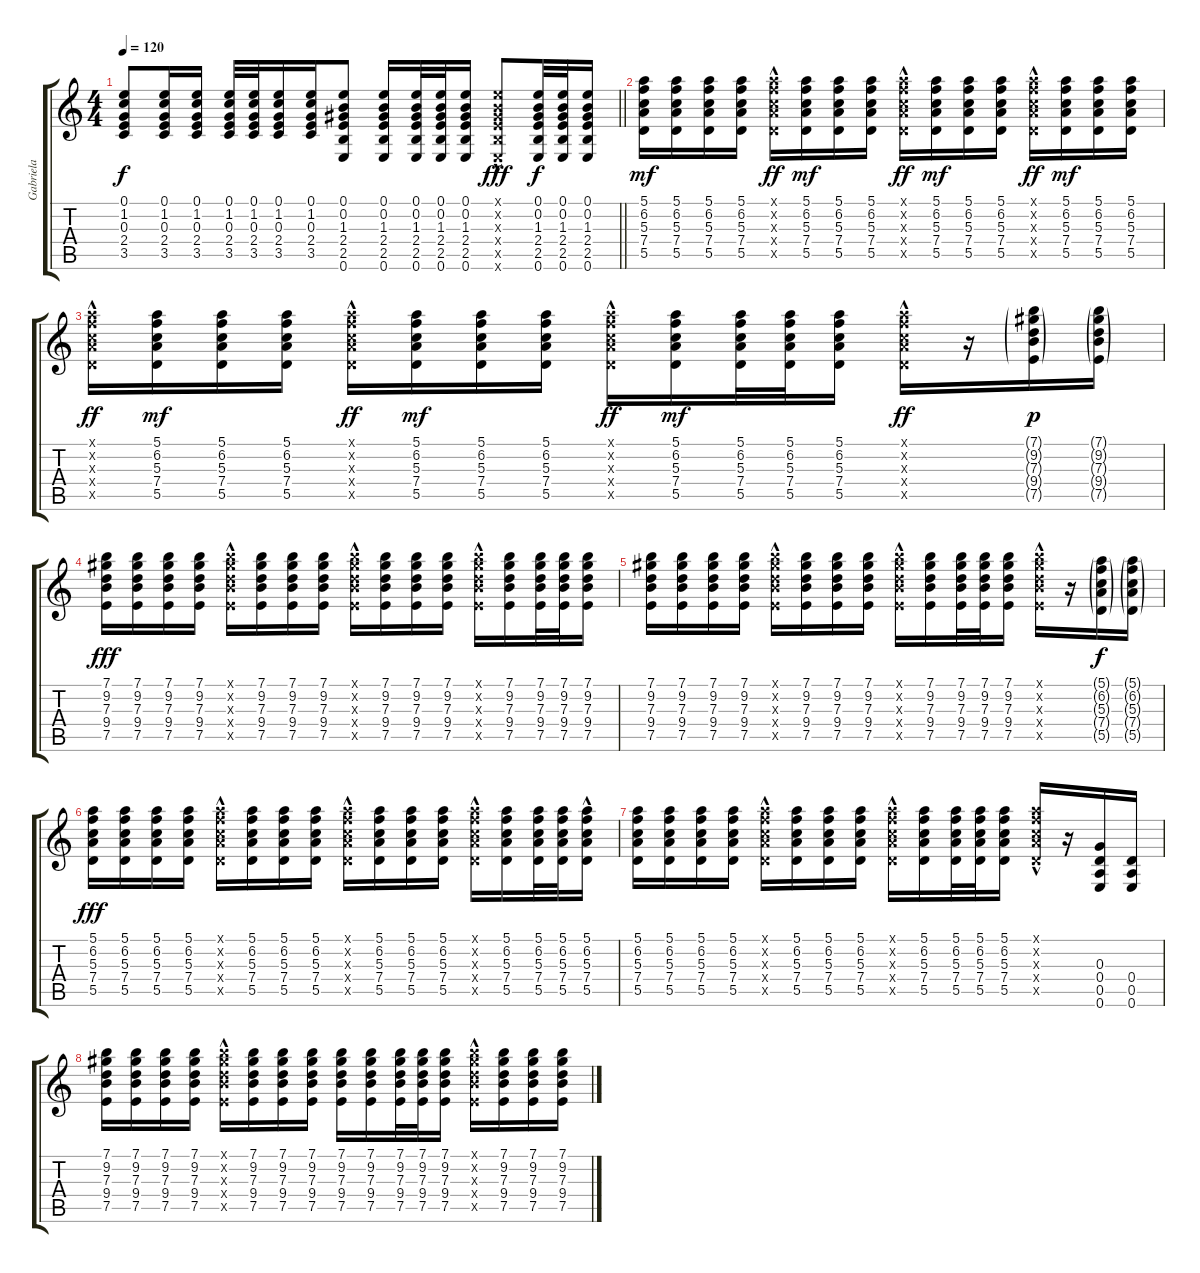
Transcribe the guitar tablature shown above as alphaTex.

\track ("Gabriela" "Gabriela") {instrument acousticguitarnylon}
\staff {score tabs}
\tuning (E4 B3 G3 D3 A2 E2) {hide}
\ts (4 4)
\tempo 120
\clef g2
\barLineRight lightlight
\ks c
(0.1 1.2 0.3 2.4 3.5).8{dy f} (0.1 1.2 0.3 2.4 3.5).16 (0.1 1.2 0.3 2.4 3.5).16 (0.1 1.2 0.3 2.4 3.5).32 (0.1 1.2 0.3 2.4 3.5).32 (0.1 1.2 0.3 2.4 3.5).16 (0.1 1.2 0.3 2.4 3.5).16 (0.1 0.2 1.3 2.4 2.5 0.6).8 (0.1 0.2 1.3 2.4 2.5 0.6).16 (0.1 0.2 1.3 2.4 2.5 0.6).32 (0.1 0.2 1.3 2.4 2.5 0.6).32 (0.1 0.2 1.3 2.4 2.5 0.6).16 (0.1{hac x} 0.2{hac x} 1.3{hac x} 2.4{hac x} 2.5{hac x} 0.6{hac x}).8{dy fff} (0.1 0.2 1.3 2.4 2.5 0.6).32{dy f} (0.1 0.2 1.3 2.4 2.5 0.6).32 (0.1 0.2 1.3 2.4 2.5 0.6).16 |
(5.1 6.2 5.3 7.4 5.5).16{dy mf} (5.1 6.2 5.3 7.4 5.5).16 (5.1 6.2 5.3 7.4 5.5).16 (5.1 6.2 5.3 7.4 5.5).16 (5.1{hac x} 6.2{hac x} 5.3{hac x} 7.4{hac x} 5.5{hac x}).16{dy ff} (5.1 6.2 5.3 7.4 5.5).16{dy mf} (5.1 6.2 5.3 7.4 5.5).16 (5.1 6.2 5.3 7.4 5.5).16 (5.1{hac x} 6.2{hac x} 5.3{hac x} 7.4{hac x} 5.5{hac x}).16{dy ff} (5.1 6.2 5.3 7.4 5.5).16{dy mf} (5.1 6.2 5.3 7.4 5.5).16 (5.1 6.2 5.3 7.4 5.5).16 (5.1{hac x} 6.2{hac x} 5.3{hac x} 7.4{hac x} 5.5{hac x}).16{dy ff} (5.1 6.2 5.3 7.4 5.5).16{dy mf} (5.1 6.2 5.3 7.4 5.5).16 (5.1 6.2 5.3 7.4 5.5).16 |
(5.1{hac x} 6.2{hac x} 5.3{hac x} 7.4{hac x} 5.5{hac x}).16{dy ff} (5.1 6.2 5.3 7.4 5.5).16{dy mf} (5.1 6.2 5.3 7.4 5.5).16 (5.1 6.2 5.3 7.4 5.5).16 (5.1{hac x} 6.2{hac x} 5.3{hac x} 7.4{hac x} 5.5{hac x}).16{dy ff} (5.1 6.2 5.3 7.4 5.5).16{dy mf} (5.1 6.2 5.3 7.4 5.5).16 (5.1 6.2 5.3 7.4 5.5).16 (5.1{hac x} 6.2{hac x} 5.3{hac x} 7.4{hac x} 5.5{hac x}).16{dy ff} (5.1 6.2 5.3 7.4 5.5).16{dy mf} (5.1 6.2 5.3 7.4 5.5).32 (5.1 6.2 5.3 7.4 5.5).32 (5.1 6.2 5.3 7.4 5.5).16 (5.1{hac x} 6.2{hac x} 5.3{hac x} 7.4{hac x} 5.5{hac x}).16{dy ff} r.16 (7.1{g} 9.2{g} 7.3{g} 9.4{g} 7.5{g}).16{dy p} (7.1{g} 9.2{g} 7.3{g} 9.4{g} 7.5{g}).16 |
(7.1 9.2 7.3 9.4 7.5).16{dy fff} (7.1 9.2 7.3 9.4 7.5).16 (7.1 9.2 7.3 9.4 7.5).16 (7.1 9.2 7.3 9.4 7.5).16 (7.1{hac x} 9.2{hac x} 7.3{hac x} 9.4{hac x} 7.5{hac x}).16 (7.1 9.2 7.3 9.4 7.5).16 (7.1 9.2 7.3 9.4 7.5).16 (7.1 9.2 7.3 9.4 7.5).16 (7.1{hac x} 9.2{hac x} 7.3{hac x} 9.4{hac x} 7.5{hac x}).16 (7.1 9.2 7.3 9.4 7.5).16 (7.1 9.2 7.3 9.4 7.5).16 (7.1 9.2 7.3 9.4 7.5).16 (7.1{hac x} 9.2{hac x} 7.3{hac x} 9.4{hac x} 7.5{hac x}).16 (7.1 9.2 7.3 9.4 7.5).16 (7.1 9.2 7.3 9.4 7.5).32 (7.1 9.2 7.3 9.4 7.5).32 (7.1 9.2 7.3 9.4 7.5).16 |
(7.1 9.2 7.3 9.4 7.5).16 (7.1 9.2 7.3 9.4 7.5).16 (7.1 9.2 7.3 9.4 7.5).16 (7.1 9.2 7.3 9.4 7.5).16 (7.1{hac x} 9.2{hac x} 7.3{hac x} 9.4{hac x} 7.5{hac x}).16 (7.1 9.2 7.3 9.4 7.5).16 (7.1 9.2 7.3 9.4 7.5).16 (7.1 9.2 7.3 9.4 7.5).16 (7.1{hac x} 9.2{hac x} 7.3{hac x} 9.4{hac x} 7.5{hac x}).16 (7.1 9.2 7.3 9.4 7.5).16 (7.1 9.2 7.3 9.4 7.5).32 (7.1 9.2 7.3 9.4 7.5).32 (7.1 9.2 7.3 9.4 7.5).16 (7.1{hac x} 9.2{hac x} 7.3{hac x} 9.4{hac x} 7.5{hac x}).16 r.16 (5.1{g} 6.2{g} 5.3{g} 7.4{g} 5.5{g}).16{dy f} (5.1{g} 6.2{g} 5.3{g} 7.4{g} 5.5{g}).16 |
(5.1 6.2 5.3 7.4 5.5).16{dy fff} (5.1 6.2 5.3 7.4 5.5).16 (5.1 6.2 5.3 7.4 5.5).16 (5.1 6.2 5.3 7.4 5.5).16 (5.1{hac x} 6.2{hac x} 5.3{hac x} 7.4{hac x} 5.5{hac x}).16 (5.1 6.2 5.3 7.4 5.5).16 (5.1 6.2 5.3 7.4 5.5).16 (5.1 6.2 5.3 7.4 5.5).16 (5.1{hac x} 6.2{hac x} 5.3{hac x} 7.4{hac x} 5.5{hac x}).16 (5.1 6.2 5.3 7.4 5.5).16 (5.1 6.2 5.3 7.4 5.5).16 (5.1 6.2 5.3 7.4 5.5).16 (5.1{hac x} 6.2{hac x} 5.3{hac x} 7.4{hac x} 5.5{hac x}).16 (5.1 6.2 5.3 7.4 5.5).16 (5.1 6.2 5.3 7.4 5.5).32 (5.1 6.2 5.3 7.4 5.5).32 (5.1{hac} 6.2{hac} 5.3{hac} 7.4{hac} 5.5{hac}).16 |
(5.1 6.2 5.3 7.4 5.5).16 (5.1 6.2 5.3 7.4 5.5).16 (5.1 6.2 5.3 7.4 5.5).16 (5.1 6.2 5.3 7.4 5.5).16 (5.1{hac x} 6.2{hac x} 5.3{hac x} 7.4{hac x} 5.5{hac x}).16 (5.1 6.2 5.3 7.4 5.5).16 (5.1 6.2 5.3 7.4 5.5).16 (5.1 6.2 5.3 7.4 5.5).16 (5.1{hac x} 6.2{hac x} 5.3{hac x} 7.4{hac x} 5.5{hac x}).16 (5.1 6.2 5.3 7.4 5.5).16 (5.1 6.2 5.3 7.4 5.5).32 (5.1 6.2 5.3 7.4 5.5).32 (5.1 6.2 5.3 7.4 5.5).16 (5.1{hac x} 6.2{hac x} 5.3{hac x} 7.4{hac x} 5.5{hac x}).16 r.16 (0.3 0.4 0.5 0.6).16 (0.4 0.5 0.6).16 |
(7.1 9.2 7.3 9.4 7.5).16 (7.1 9.2 7.3 9.4 7.5).16 (7.1 9.2 7.3 9.4 7.5).16 (7.1 9.2 7.3 9.4 7.5).16 (7.1{hac x} 9.2{hac x} 7.3{hac x} 9.4{hac x} 7.5{hac x}).16 (7.1 9.2 7.3 9.4 7.5).16 (7.1 9.2 7.3 9.4 7.5).16 (7.1 9.2 7.3 9.4 7.5).16 (7.1 9.2 7.3 9.4 7.5).16 (7.1 9.2 7.3 9.4 7.5).16 (7.1 9.2 7.3 9.4 7.5).32 (7.1 9.2 7.3 9.4 7.5).32 (7.1 9.2 7.3 9.4 7.5).16 (7.1{hac x} 9.2{hac x} 7.3{hac x} 9.4{hac x} 7.5{hac x}).16 (7.1 9.2 7.3 9.4 7.5).16 (7.1 9.2 7.3 9.4 7.5).16 (7.1 9.2 7.3 9.4 7.5).16
